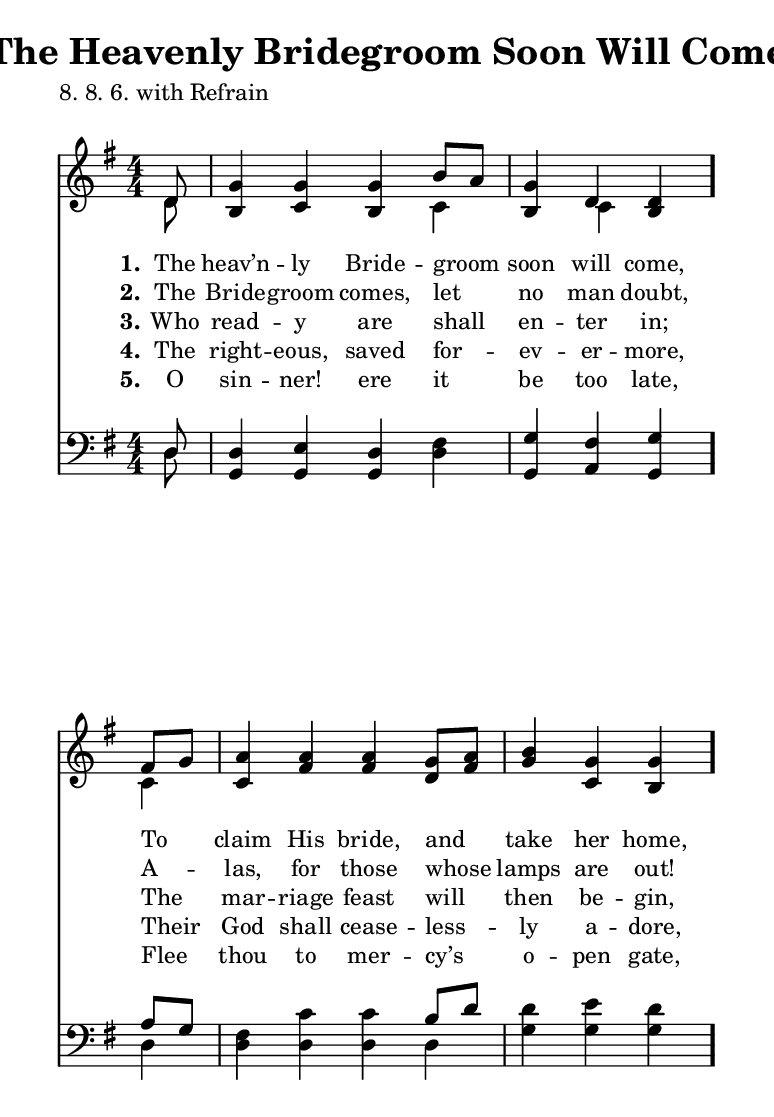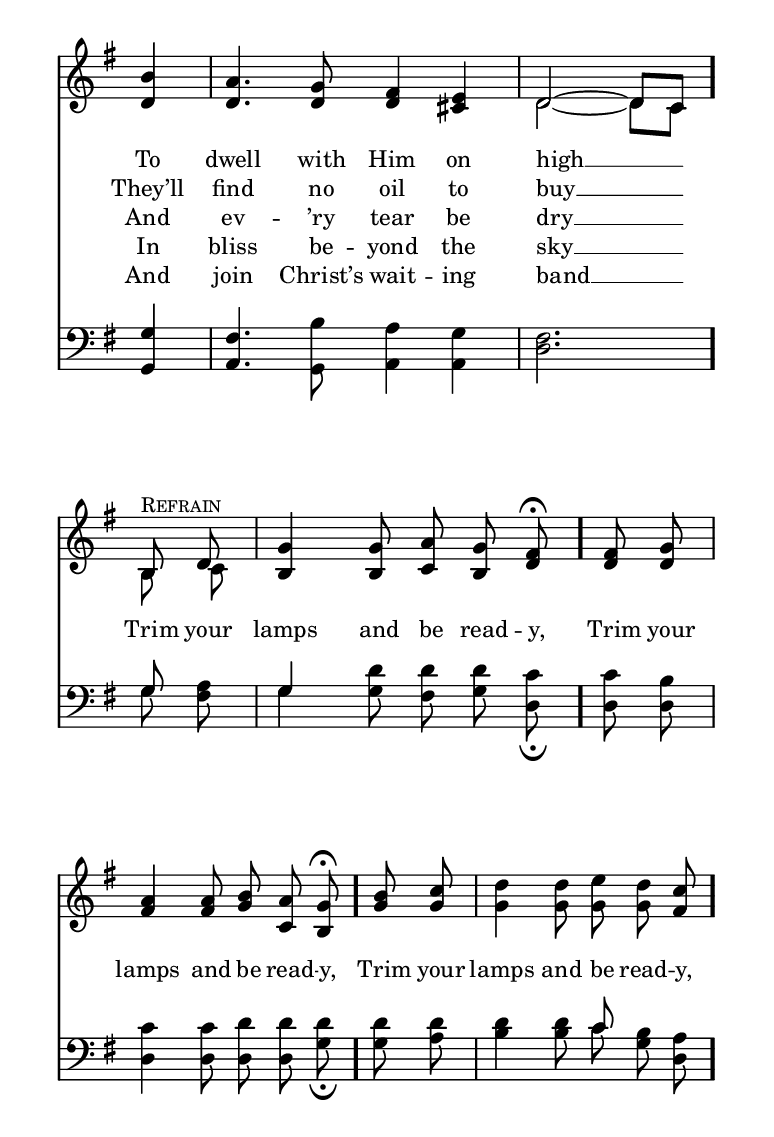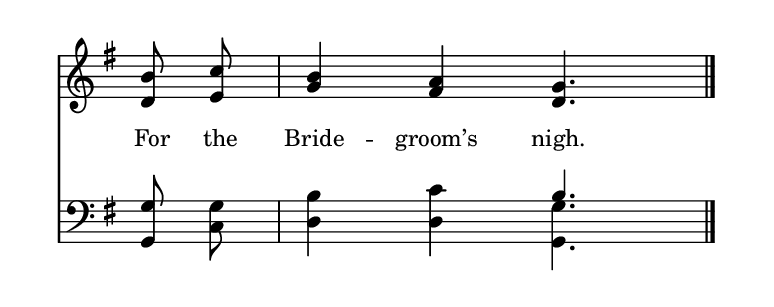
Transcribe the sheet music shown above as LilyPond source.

\include "common/global.ily"
\paper {
  \include "common/paper.ily"
  system-count = #(cond (is-eogsized 4) (#t #f))
}

\header{
  %gospel
  hymnnumber = "41"
  title = "The Heavenly Bridegroom Soon Will Come"
  tunename = ""
  meter = "8. 8. 6. with Refrain"
  poet = ""
  composer = ""
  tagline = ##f
}

% for fermata in MIDI
ta = { \tempo 4=78 }
tb = { \tempo 4=26 }

patternAA = { \ta c8 | c4 c4 c4 c8[ c8] | c4 c4 c4 }
patternAB = { \ta c8 | c4 c4 c4 c4      | c4 c4 c4 }
patternBA = { \ta c8[ c8] | c4 c4 c4 c8[ c8] | c4 c4 c4 }
patternBB = { \ta c4      | c4 c4 c4 c8[ c8] | c4 c4 c4 }
patternBC = { \ta c4      | c4 c4 c4 c4      | c4 c4 c4 }
patternCA = { \ta c4 | c4. c8 c4 c4 | c2 ~ c8[ c8] }
patternCB = { \ta c4 | c4. c8 c4 c4 | c2.          }
patternDA = { \ta c8 c8 | c4 c8 c8 c8 \tb c8 \ta }
patternDB = { \ta c8 c8 | c4 c8 c8 c8 c8 }
patternEA = { \ta c8 c8 | c4 c4 c4. }

global = {
  \include "common/overrides.ily"
  \override Staff.TimeSignature.style = #'numbered
  \time 4/4
  \override Score.MetronomeMark.transparent = ##t % hide all fermata changes too
  \ta
  \key g \major
  \partial 8
  \autoBeamOff
}

notesSoprano = {
\global
\relative c' {

  \changePitch \patternAA { d | g g g b a | g d d }
  \changePitch \patternBA { fis g | a a a g a | b g g }
  \changePitch \patternCA { b | a g fis e | d d c }

  << s^\markup { \small \caps "Refrain" }
  \changePitch \patternDA { b d | g g a g fis \fermata } >>
  \changePitch \patternDA { fis g | a a b a g \fermata }
  \changePitch \patternDB { b c | d d e d c }
  \changePitch \patternEA { b c | b a g }

  \bar "|."

}
}

notesAlto = {
\global
\relative e' {

  \changePitch \patternAB { d | b c b c | b c b }
  \changePitch \patternBB { c | c fis fis d fis | g c, b }
  \changePitch \patternCA { d | d d d cis | d d c }

  \changePitch \patternDA { b c | b b c b d }
  \changePitch \patternDA { d d | fis fis g c, b }
  \changePitch \patternDB { g' g | g g g g fis }
  \changePitch \patternEA { d e | g fis d }

}
}

notesTenor = {
\global
\relative a, {

  \changePitch \patternAB { d | d e d fis | g fis g }
  \changePitch \patternBA { a g | fis c' c b d | d e d }
  \changePitch \patternCB { g, | fis b a g | fis }

  \changePitch \patternDA { g a | g d' d d c }
  \changePitch \patternDA { c b | c c d d d }
  \changePitch \patternDB { d d | d d c b a }
  \changePitch \patternEA { g g | b c b }

}
}

notesBass = {
\global
\relative f {

  \changePitch \patternAB { d | g, g g d' | g, a g }
  \changePitch \patternBC { d' | d d d d | g g g }
  \changePitch \patternCB { g, | a g a a | d }

  \changePitch \patternDA { g fis | g g fis g d_\fermata }
  \changePitch \patternDA { d d | d d d d g_\fermata }
  \changePitch \patternDB { g a | b b c g d }
  \changePitch \patternEA { g, c | d d < g g, > }

}
}

Refrain = \lyricmode {

Trim your lamps and be read -- y, \bar "."
Trim your lamps and be read -- y, \bar "."
Trim your lamps and be read -- y, \bar "."
For the Bride -- groom’s nigh. \bar "."

}

wordsA = \lyricmode {
\set stanza = "1."

The heav’n -- ly Bride -- groom soon will come, \bar "."
To claim His bride, and take her home, \bar "."
To dwell with Him on high __ \bar "."

}

wordsB = \lyricmode {
\set stanza = "2."

The Bride -- groom comes, let no man doubt,
A -- las, for those whose lamps are out!
They’ll find no oil to buy __

}

wordsC = \lyricmode {
\set stanza = "3."

Who read -- y are shall en -- ter in;
The mar -- riage feast will then be -- gin,
And ev -- ’ry tear be dry __

\Refrain

}

wordsD = \lyricmode {
\set stanza = "4."

The right -- eous, saved for -- ev -- er -- more,
Their God shall cease -- less -- ly a -- dore,
In bliss be -- yond the sky __

}

wordsE = \lyricmode {
\set stanza = "5."

O sin -- ner! ere it be too late,
Flee thou to mer -- cy’s o -- pen gate,
And join Christ’s wait -- ing band __

}

\score {
  \context ChoirStaff <<
    \context Staff = upper <<
      \set Staff.autoBeaming = ##f
      \set ChoirStaff.systemStartDelimiter = #'SystemStartBar
      \set ChoirStaff.printPartCombineTexts = ##f
      \partcombine #'(2 . 9) \notesSoprano \notesAlto
      \context NullVoice = sopranos { \voiceOne << \notesSoprano >> }
      \context NullVoice = altos { \voiceTwo << \notesAlto >> }
      \context Lyrics = one   \lyricsto sopranos \wordsA
      \context Lyrics = two   \lyricsto sopranos \wordsB
      \context Lyrics = three \lyricsto sopranos \wordsC
      \context Lyrics = four  \lyricsto sopranos \wordsD
      \context Lyrics = five  \lyricsto sopranos \wordsE
    >>
    \context Staff = men <<
      \set Staff.autoBeaming = ##f
      \clef bass
      \set ChoirStaff.printPartCombineTexts = ##f
      \partcombine #'(2 . 9) \notesTenor \notesBass
      \context NullVoice = tenors { \voiceOne << \notesTenor >> }
      \context NullVoice = basses { \voiceTwo << \notesBass >> }
    >>
  >>
  \layout {
    \include "common/layout.ily"
  }
  \midi{
    \include "common/midi.ily"
  }
}

\version "2.19.49"  % necessary for upgrading to future LilyPond versions.

% vi:set et ts=2 sw=2 ai nocindent syntax=lilypond:
